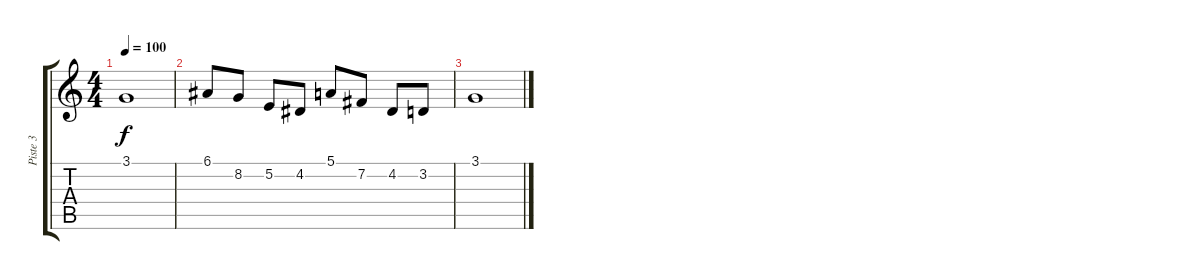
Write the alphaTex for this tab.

\track ("Piste 3" "Piste 3") {instrument clarinet}
\staff {score tabs}
\tuning (E4 B3 G3 D3 A2 E2) {hide}
\ts (4 4)
\tempo 100
\clef g2
\ks c
3.1.1{dy f} |
6.1.8 8.2.8 5.2.8 4.2.8 5.1.8 7.2.8 4.2.8 3.2.8 |
3.1.1
